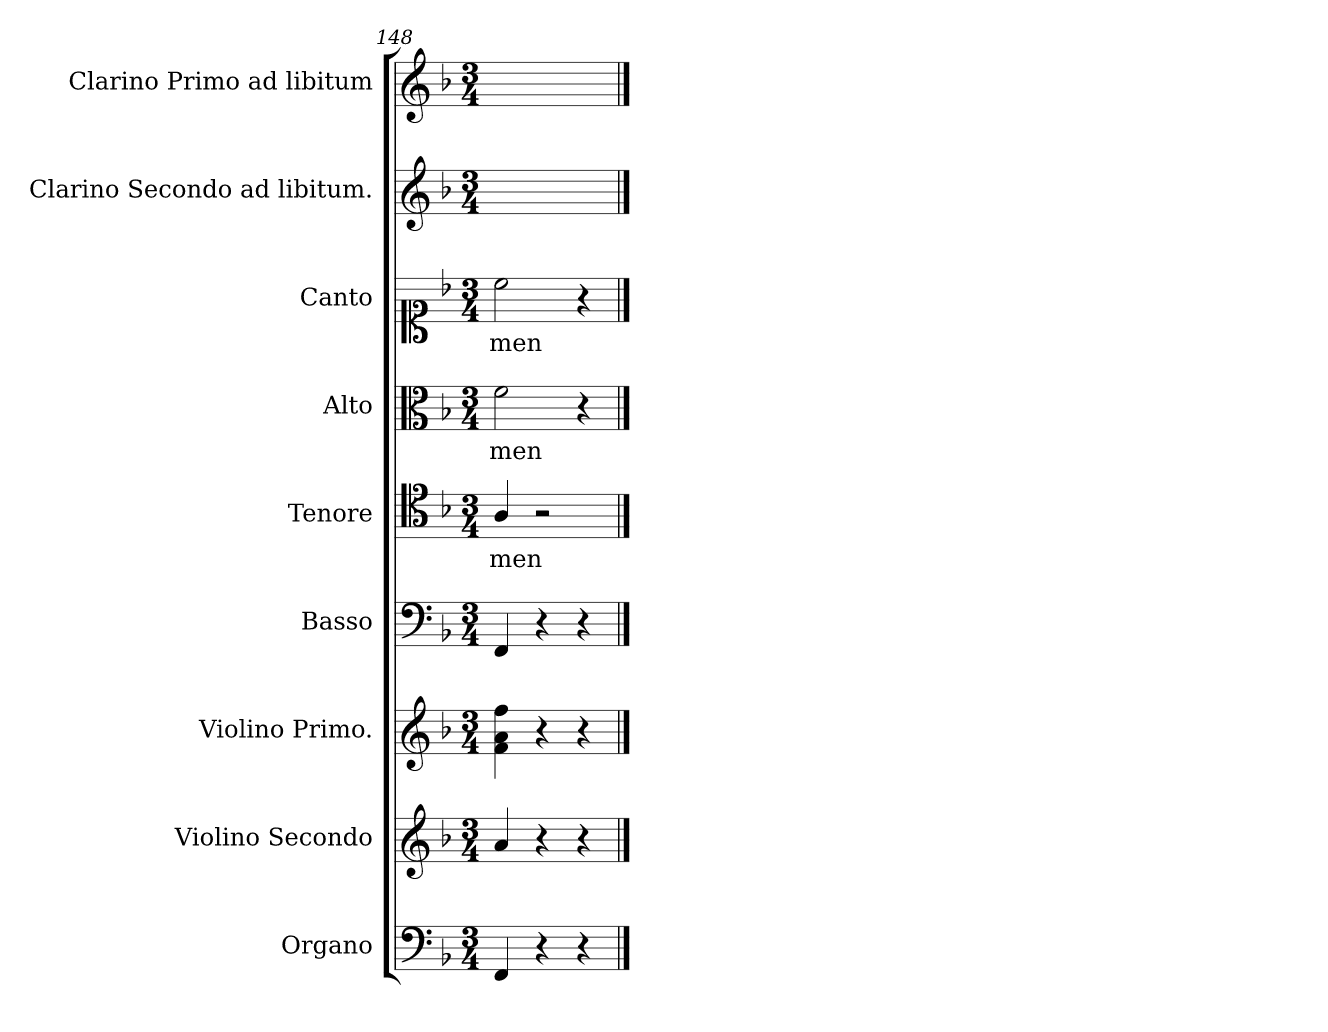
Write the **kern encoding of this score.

**kern	**kern	**kern	**kern	**kern	**text	**kern	**text	**kern	**text	**kern	**kern
*part9	*part8	*part7	*part6	*part5	*part5	*part4	*part4	*part3	*part3	*part2	*part1
*staff9	*staff8	*staff7	*staff6	*staff5	*staff5	*staff4	*staff4	*staff3	*staff3	*staff2	*staff1
*I"Organo	*I"Violino Secondo	*I"Violino Primo.	*I"Basso	*I"Tenore	*	*I"Alto	*	*I"Canto	*	*I"Clarino Secondo ad libitum.	*I"Clarino Primo ad libitum
*I'org	*	*I'vl I	*I'B	*I'T	*	*I'A	*	*I'C	*	*I'clno II	*I'clno I
*clefF4	*clefG2	*clefG2	*clefF4	*clefC4	*	*clefC3	*	*clefC1	*	*clefG2	*clefG2
*k[b-]	*k[b-]	*k[b-]	*k[b-]	*k[b-]	*	*k[b-]	*	*k[b-]	*	*k[b-]	*k[b-]
*F:	*F:	*F:	*F:	*F:	*	*F:	*	*F:	*	*F:	*F:
*M3/4	*M3/4	*M3/4	*M3/4	*M3/4	*	*M3/4	*	*M3/4	*	*M3/4	*M3/4
=148	=148	=148	=148	=148	=148	=148	=148	=148	=148	=148	=148
!	!	!	!	!	!LO:LY:i	!	!	!	!LO:LY:i	!	!
4FF/	4a/	4f\ 4a\ 4ff\	4FF/	4A/	-men	2f\	-men	2cc\	-men	2.ryy	2.ryy
4r	4r	4r	4r	2r	.	.	.	.	.	.	.
4r	4r	4r	4r	.	.	4r	.	4r	.	.	.
==	==	==	==	==	==	==	==	==	==	==	==
*-	*-	*-	*-	*-	*-	*-	*-	*-	*-	*-	*-
